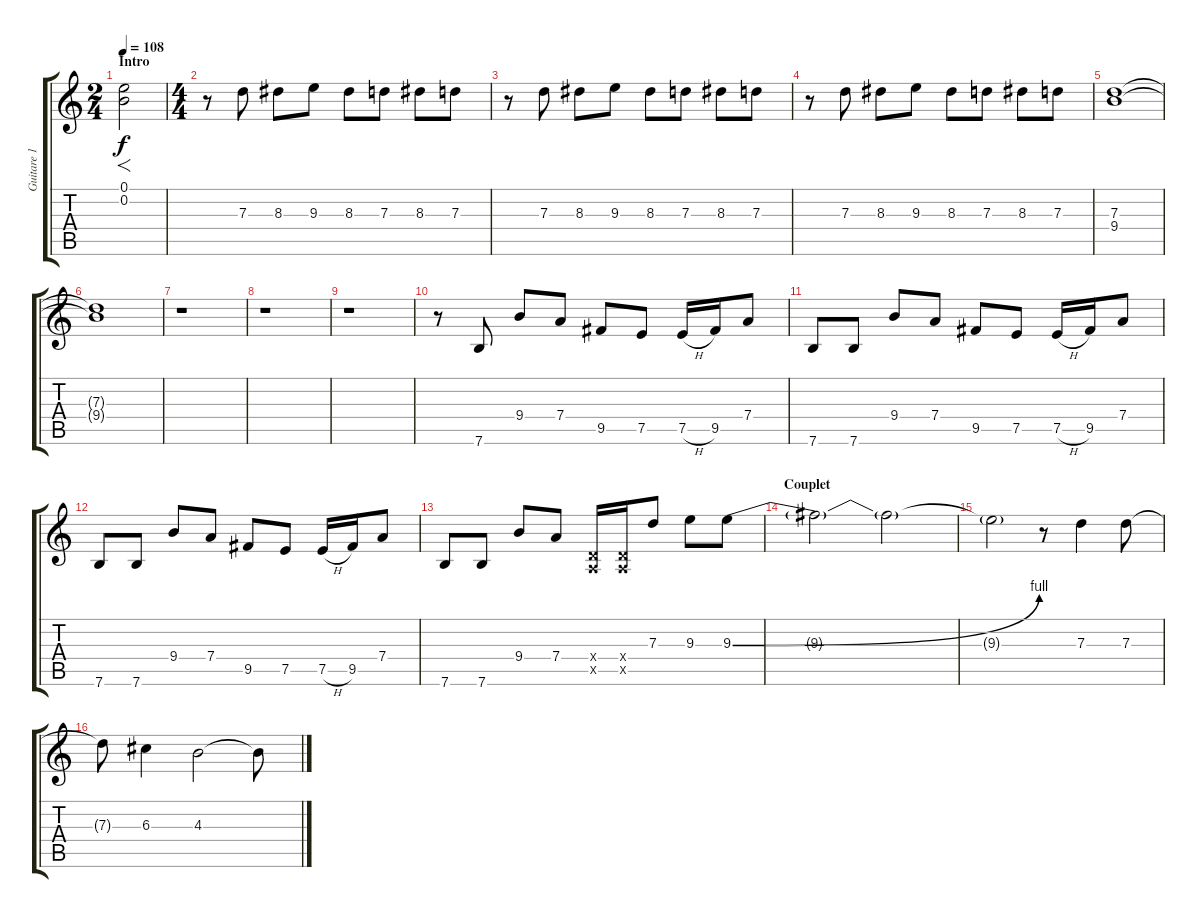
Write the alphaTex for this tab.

\track ("Guitare 1" "Guitare 1") {instrument overdrivenguitar}
\staff {score tabs}
\tuning (E4 B3 G3 D3 A2 E2) {hide}
\ts (2 4)
\section ("" "Intro")
\tempo 108
\clef g2
\ks c
(0.1 0.2).2{f dy f instrument electricguitarjazz} |
\ts (4 4)
r.8 7.3.8 8.3.8 9.3.8 8.3.8 7.3.8 8.3.8 7.3.8 |
r.8 7.3.8 8.3.8 9.3.8 8.3.8 7.3.8 8.3.8 7.3.8 |
r.8 7.3.8 8.3.8 9.3.8 8.3.8 7.3.8 8.3.8 7.3.8 |
(7.3 9.4).1 |
(7.3{t} 9.4{t}).1 |
r.1 |
r.1 |
r.1 |
r.8{instrument overdrivenguitar} 7.6.8 9.4.8 7.4.8 9.5.8 7.5.8 7.5{h}.16 9.5.16 7.4.8 |
7.6.8 7.6.8 9.4.8 7.4.8 9.5.8 7.5.8 7.5{h}.16 9.5.16 7.4.8 |
7.6.8 7.6.8 9.4.8 7.4.8 9.5.8 7.5.8 7.5{h}.16 9.5.16 7.4.8 |
7.6.8 7.6.8 9.4.8 7.4.8 (0.4{x} 0.5{x}).16 (0.4{x} 0.5{x}).16 7.3.8 9.3.8 9.3{be (bend 0 0 60 4)}.8 |
\section ("" "Couplet")
9.3{t}.2 9.3{t}.2 |
9.3{t}.2 r.8 7.3.4 7.3.8 |
7.3{t}.8 6.3.4 4.3.2 4.3{t}.8
